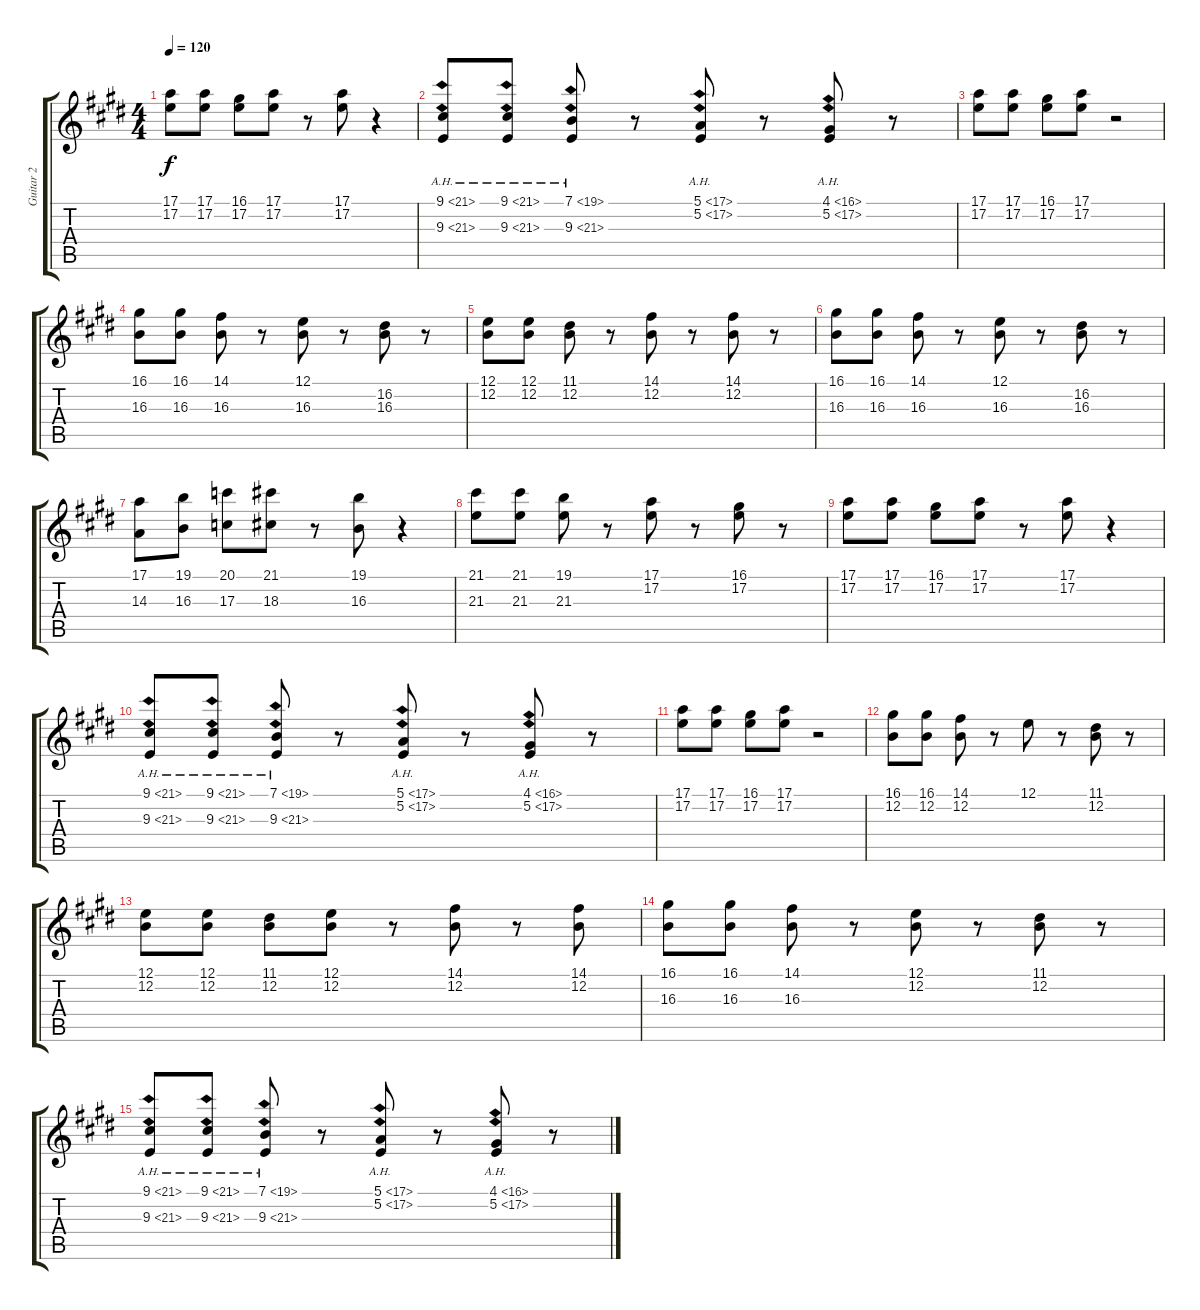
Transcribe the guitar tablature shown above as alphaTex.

\track ("Guitar 2" "Guitar 2") {instrument lead4chiff}
\staff {score tabs}
\tuning (E4 B3 G3 D3 A2 E2) {hide}
\ts (4 4)
\tempo 120
\clef g2
\ks e
(17.1 17.2).8{dy f} (17.1 17.2).8 (16.1 17.2).8 (17.1 17.2).8 r.8 (17.1 17.2).8 r.4 |
(9.1{ah 12} 9.3{ah 12}).8 (9.1{ah 12} 9.3{ah 12}).8 (7.1{ah 12} 9.3{ah 12}).8 r.8 (5.1{ah 12} 5.2{ah 12}).8 r.8 (4.1{ah 12} 5.2{ah 12}).8 r.8 |
(17.1 17.2).8 (17.1 17.2).8 (16.1 17.2).8 (17.1 17.2).8 r.2 |
(16.1 16.3).8 (16.1 16.3).8 (14.1 16.3).8 r.8 (12.1 16.3).8 r.8 (16.2 16.3).8 r.8 |
(12.1 12.2).8 (12.1 12.2).8 (11.1 12.2).8 r.8 (14.1 12.2).8 r.8 (14.1 12.2).8 r.8 |
(16.1 16.3).8 (16.1 16.3).8 (14.1 16.3).8 r.8 (12.1 16.3).8 r.8 (16.2 16.3).8 r.8 |
(17.1 14.3).8 (19.1 16.3).8 (20.1 17.3).8 (21.1 18.3).8 r.8 (19.1 16.3).8 r.4 |
(21.1 21.3).8 (21.1 21.3).8 (19.1 21.3).8 r.8 (17.1 17.2).8 r.8 (16.1 17.2).8 r.8 |
(17.1 17.2).8 (17.1 17.2).8 (16.1 17.2).8 (17.1 17.2).8 r.8 (17.1 17.2).8 r.4 |
(9.1{ah 12} 9.3{ah 12}).8 (9.1{ah 12} 9.3{ah 12}).8 (7.1{ah 12} 9.3{ah 12}).8 r.8 (5.1{ah 12} 5.2{ah 12}).8 r.8 (4.1{ah 12} 5.2{ah 12}).8 r.8 |
(17.1 17.2).8 (17.1 17.2).8 (16.1 17.2).8 (17.1 17.2).8 r.2 |
(16.1 12.2).8 (16.1 12.2).8 (14.1 12.2).8 r.8 12.1.8 r.8 (11.1 12.2).8 r.8 |
(12.1 12.2).8 (12.1 12.2).8 (11.1 12.2).8 (12.1 12.2).8 r.8 (14.1 12.2).8 r.8 (14.1 12.2).8 |
(16.1 16.3).8 (16.1 16.3).8 (14.1 16.3).8 r.8 (12.1 12.2).8 r.8 (11.1 12.2).8 r.8 |
(9.1{ah 12} 9.3{ah 12}).8 (9.1{ah 12} 9.3{ah 12}).8 (7.1{ah 12} 9.3{ah 12}).8 r.8 (5.1{ah 12} 5.2{ah 12}).8 r.8 (4.1{ah 12} 5.2{ah 12}).8 r.8
